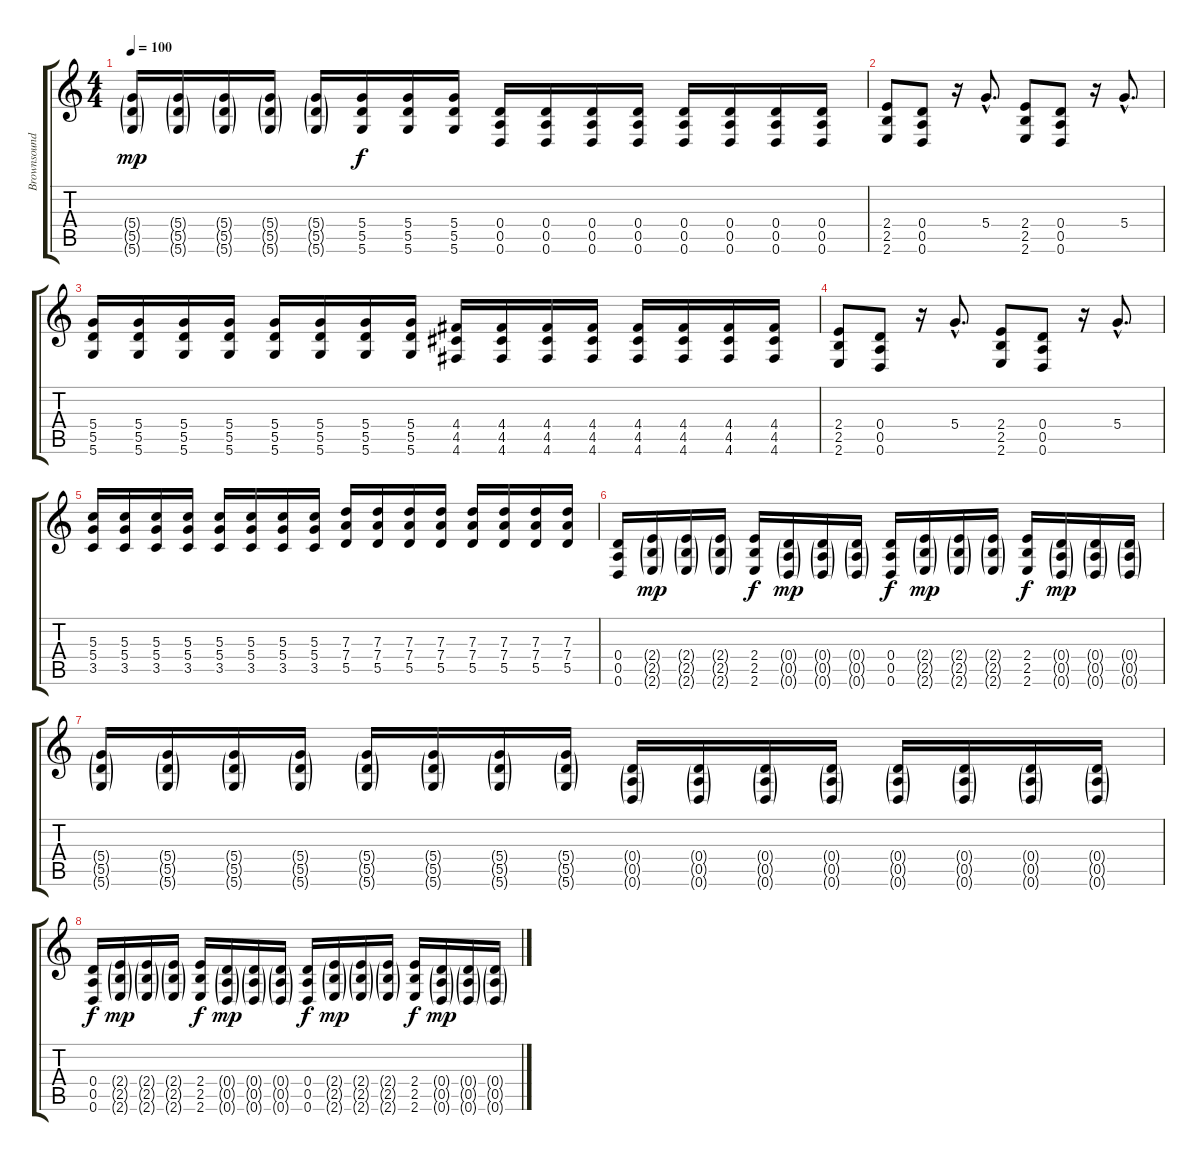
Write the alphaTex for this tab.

\track ("Brownsound" "Brownsound") {instrument distortionguitar}
\staff {score tabs}
\tuning (E4 B3 G3 D3 A2 D2) {hide}
\ts (4 4)
\tempo 100
\clef g2
\ks c
(5.4{g} 5.5{g} 5.6{g}).16{dy mp} (5.4{g} 5.5{g} 5.6{g}).16 (5.4{g} 5.5{g} 5.6{g}).16 (5.4{g} 5.5{g} 5.6{g}).16 (5.4{g} 5.5{g} 5.6{g}).16 (5.4 5.5 5.6).16{dy f} (5.4 5.5 5.6).16 (5.4 5.5 5.6).16 (0.4 0.5 0.6).16 (0.4 0.5 0.6).16 (0.4 0.5 0.6).16 (0.4 0.5 0.6).16 (0.4 0.5 0.6).16 (0.4 0.5 0.6).16 (0.4 0.5 0.6).16 (0.4 0.5 0.6).16 |
(2.4 2.5 2.6).8 (0.4 0.5 0.6).8 r.16 5.4{hac}.8{d} (2.4 2.5 2.6).8 (0.4 0.5 0.6).8 r.16 5.4{hac}.8{d} |
(5.4 5.5 5.6).16 (5.4 5.5 5.6).16 (5.4 5.5 5.6).16 (5.4 5.5 5.6).16 (5.4 5.5 5.6).16 (5.4 5.5 5.6).16 (5.4 5.5 5.6).16 (5.4 5.5 5.6).16 (4.4 4.5 4.6).16 (4.4 4.5 4.6).16 (4.4 4.5 4.6).16 (4.4 4.5 4.6).16 (4.4 4.5 4.6).16 (4.4 4.5 4.6).16 (4.4 4.5 4.6).16 (4.4 4.5 4.6).16 |
(2.4 2.5 2.6).8 (0.4 0.5 0.6).8 r.16 5.4{hac}.8{d} (2.4 2.5 2.6).8 (0.4 0.5 0.6).8 r.16 5.4{hac}.8{d} |
(5.3 5.4 3.5).16 (5.3 5.4 3.5).16 (5.3 5.4 3.5).16 (5.3 5.4 3.5).16 (5.3 5.4 3.5).16 (5.3 5.4 3.5).16 (5.3 5.4 3.5).16 (5.3 5.4 3.5).16 (7.3 7.4 5.5).16 (7.3 7.4 5.5).16 (7.3 7.4 5.5).16 (7.3 7.4 5.5).16 (7.3 7.4 5.5).16 (7.3 7.4 5.5).16 (7.3 7.4 5.5).16 (7.3 7.4 5.5).16 |
(0.4 0.5 0.6).16 (2.4{g} 2.5{g} 2.6{g}).16{dy mp} (2.4{g} 2.5{g} 2.6{g}).16 (2.4{g} 2.5{g} 2.6{g}).16 (2.4 2.5 2.6).16{dy f} (0.4{g} 0.5{g} 0.6{g}).16{dy mp} (0.4{g} 0.5{g} 0.6{g}).16 (0.4{g} 0.5{g} 0.6{g}).16 (0.4 0.5 0.6).16{dy f} (2.4{g} 2.5{g} 2.6{g}).16{dy mp} (2.4{g} 2.5{g} 2.6{g}).16 (2.4{g} 2.5{g} 2.6{g}).16 (2.4 2.5 2.6).16{dy f} (0.4{g} 0.5{g} 0.6{g}).16{dy mp} (0.4{g} 0.5{g} 0.6{g}).16 (0.4{g} 0.5{g} 0.6{g}).16 |
(5.4{g} 5.5{g} 5.6{g}).16 (5.4{g} 5.5{g} 5.6{g}).16 (5.4{g} 5.5{g} 5.6{g}).16 (5.4{g} 5.5{g} 5.6{g}).16 (5.4{g} 5.5{g} 5.6{g}).16 (5.4{g} 5.5{g} 5.6{g}).16 (5.4{g} 5.5{g} 5.6{g}).16 (5.4{g} 5.5{g} 5.6{g}).16 (0.4{g} 0.5{g} 0.6{g}).16 (0.4{g} 0.5{g} 0.6{g}).16 (0.4{g} 0.5{g} 0.6{g}).16 (0.4{g} 0.5{g} 0.6{g}).16 (0.4{g} 0.5{g} 0.6{g}).16 (0.4{g} 0.5{g} 0.6{g}).16 (0.4{g} 0.5{g} 0.6{g}).16 (0.4{g} 0.5{g} 0.6{g}).16 |
(0.4 0.5 0.6).16{dy f} (2.4{g} 2.5{g} 2.6{g}).16{dy mp} (2.4{g} 2.5{g} 2.6{g}).16 (2.4{g} 2.5{g} 2.6{g}).16 (2.4 2.5 2.6).16{dy f} (0.4{g} 0.5{g} 0.6{g}).16{dy mp} (0.4{g} 0.5{g} 0.6{g}).16 (0.4{g} 0.5{g} 0.6{g}).16 (0.4 0.5 0.6).16{dy f} (2.4{g} 2.5{g} 2.6{g}).16{dy mp} (2.4{g} 2.5{g} 2.6{g}).16 (2.4{g} 2.5{g} 2.6{g}).16 (2.4 2.5 2.6).16{dy f} (0.4{g} 0.5{g} 0.6{g}).16{dy mp} (0.4{g} 0.5{g} 0.6{g}).16 (0.4{g} 0.5{g} 0.6{g}).16
